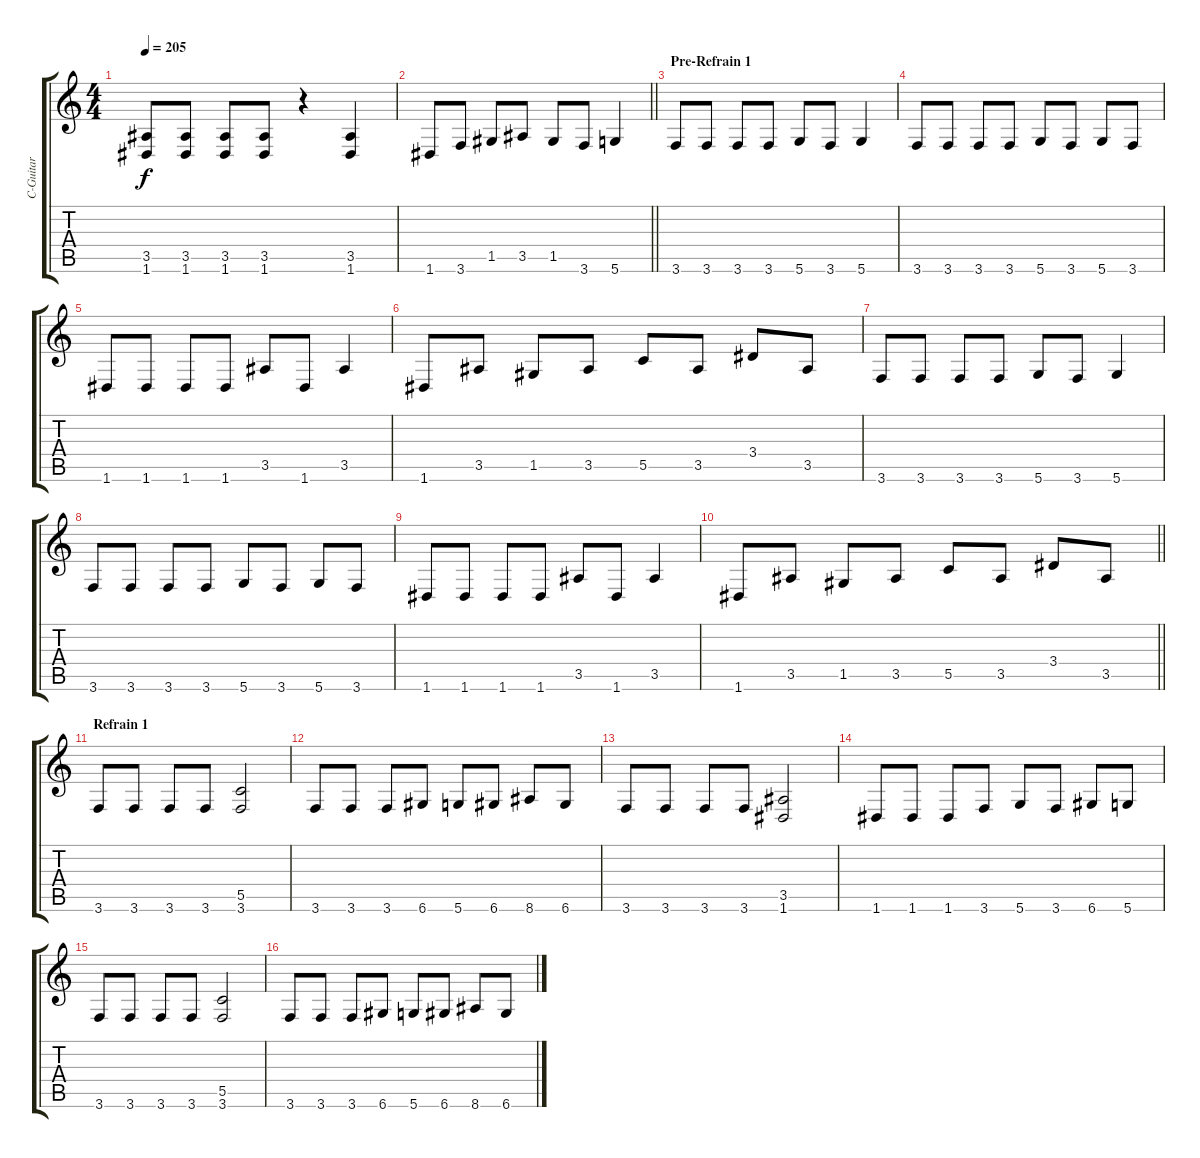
\track ("C-Guitar" "C-Guitar") {instrument distortionguitar}
\staff {score tabs}
\tuning (D4 A3 F3 C3 G2 D2) {hide}
\ts (4 4)
\tempo 205
\clef g2
\ks c
(3.5 1.6).8{dy f} (3.5 1.6).8 (3.5 1.6).8 (3.5 1.6).8 r.4 (3.5 1.6).4 |
\barLineRight lightlight
1.6.8 3.6.8 1.5.8 3.5.8 1.5.8 3.6.8 5.6.4 |
\section ("" "Pre-Refrain 1")
3.6.8 3.6.8 3.6.8 3.6.8 5.6.8 3.6.8 5.6.4 |
3.6.8 3.6.8 3.6.8 3.6.8 5.6.8 3.6.8 5.6.8 3.6.8 |
1.6.8 1.6.8 1.6.8 1.6.8 3.5.8 1.6.8 3.5.4 |
1.6.8 3.5.8 1.5.8 3.5.8 5.5.8 3.5.8 3.4.8 3.5.8 |
3.6.8 3.6.8 3.6.8 3.6.8 5.6.8 3.6.8 5.6.4 |
3.6.8 3.6.8 3.6.8 3.6.8 5.6.8 3.6.8 5.6.8 3.6.8 |
1.6.8 1.6.8 1.6.8 1.6.8 3.5.8 1.6.8 3.5.4 |
\barLineRight lightlight
1.6.8 3.5.8 1.5.8 3.5.8 5.5.8 3.5.8 3.4.8 3.5.8 |
\section ("" "Refrain 1")
3.6.8 3.6.8 3.6.8 3.6.8 (5.5 3.6).2 |
3.6.8 3.6.8 3.6.8 6.6.8 5.6.8 6.6.8 8.6.8 6.6.8 |
3.6.8 3.6.8 3.6.8 3.6.8 (3.5 1.6).2 |
1.6.8 1.6.8 1.6.8 3.6.8 5.6.8 3.6.8 6.6.8 5.6.8 |
3.6.8 3.6.8 3.6.8 3.6.8 (5.5 3.6).2 |
3.6.8 3.6.8 3.6.8 6.6.8 5.6.8 6.6.8 8.6.8 6.6.8
